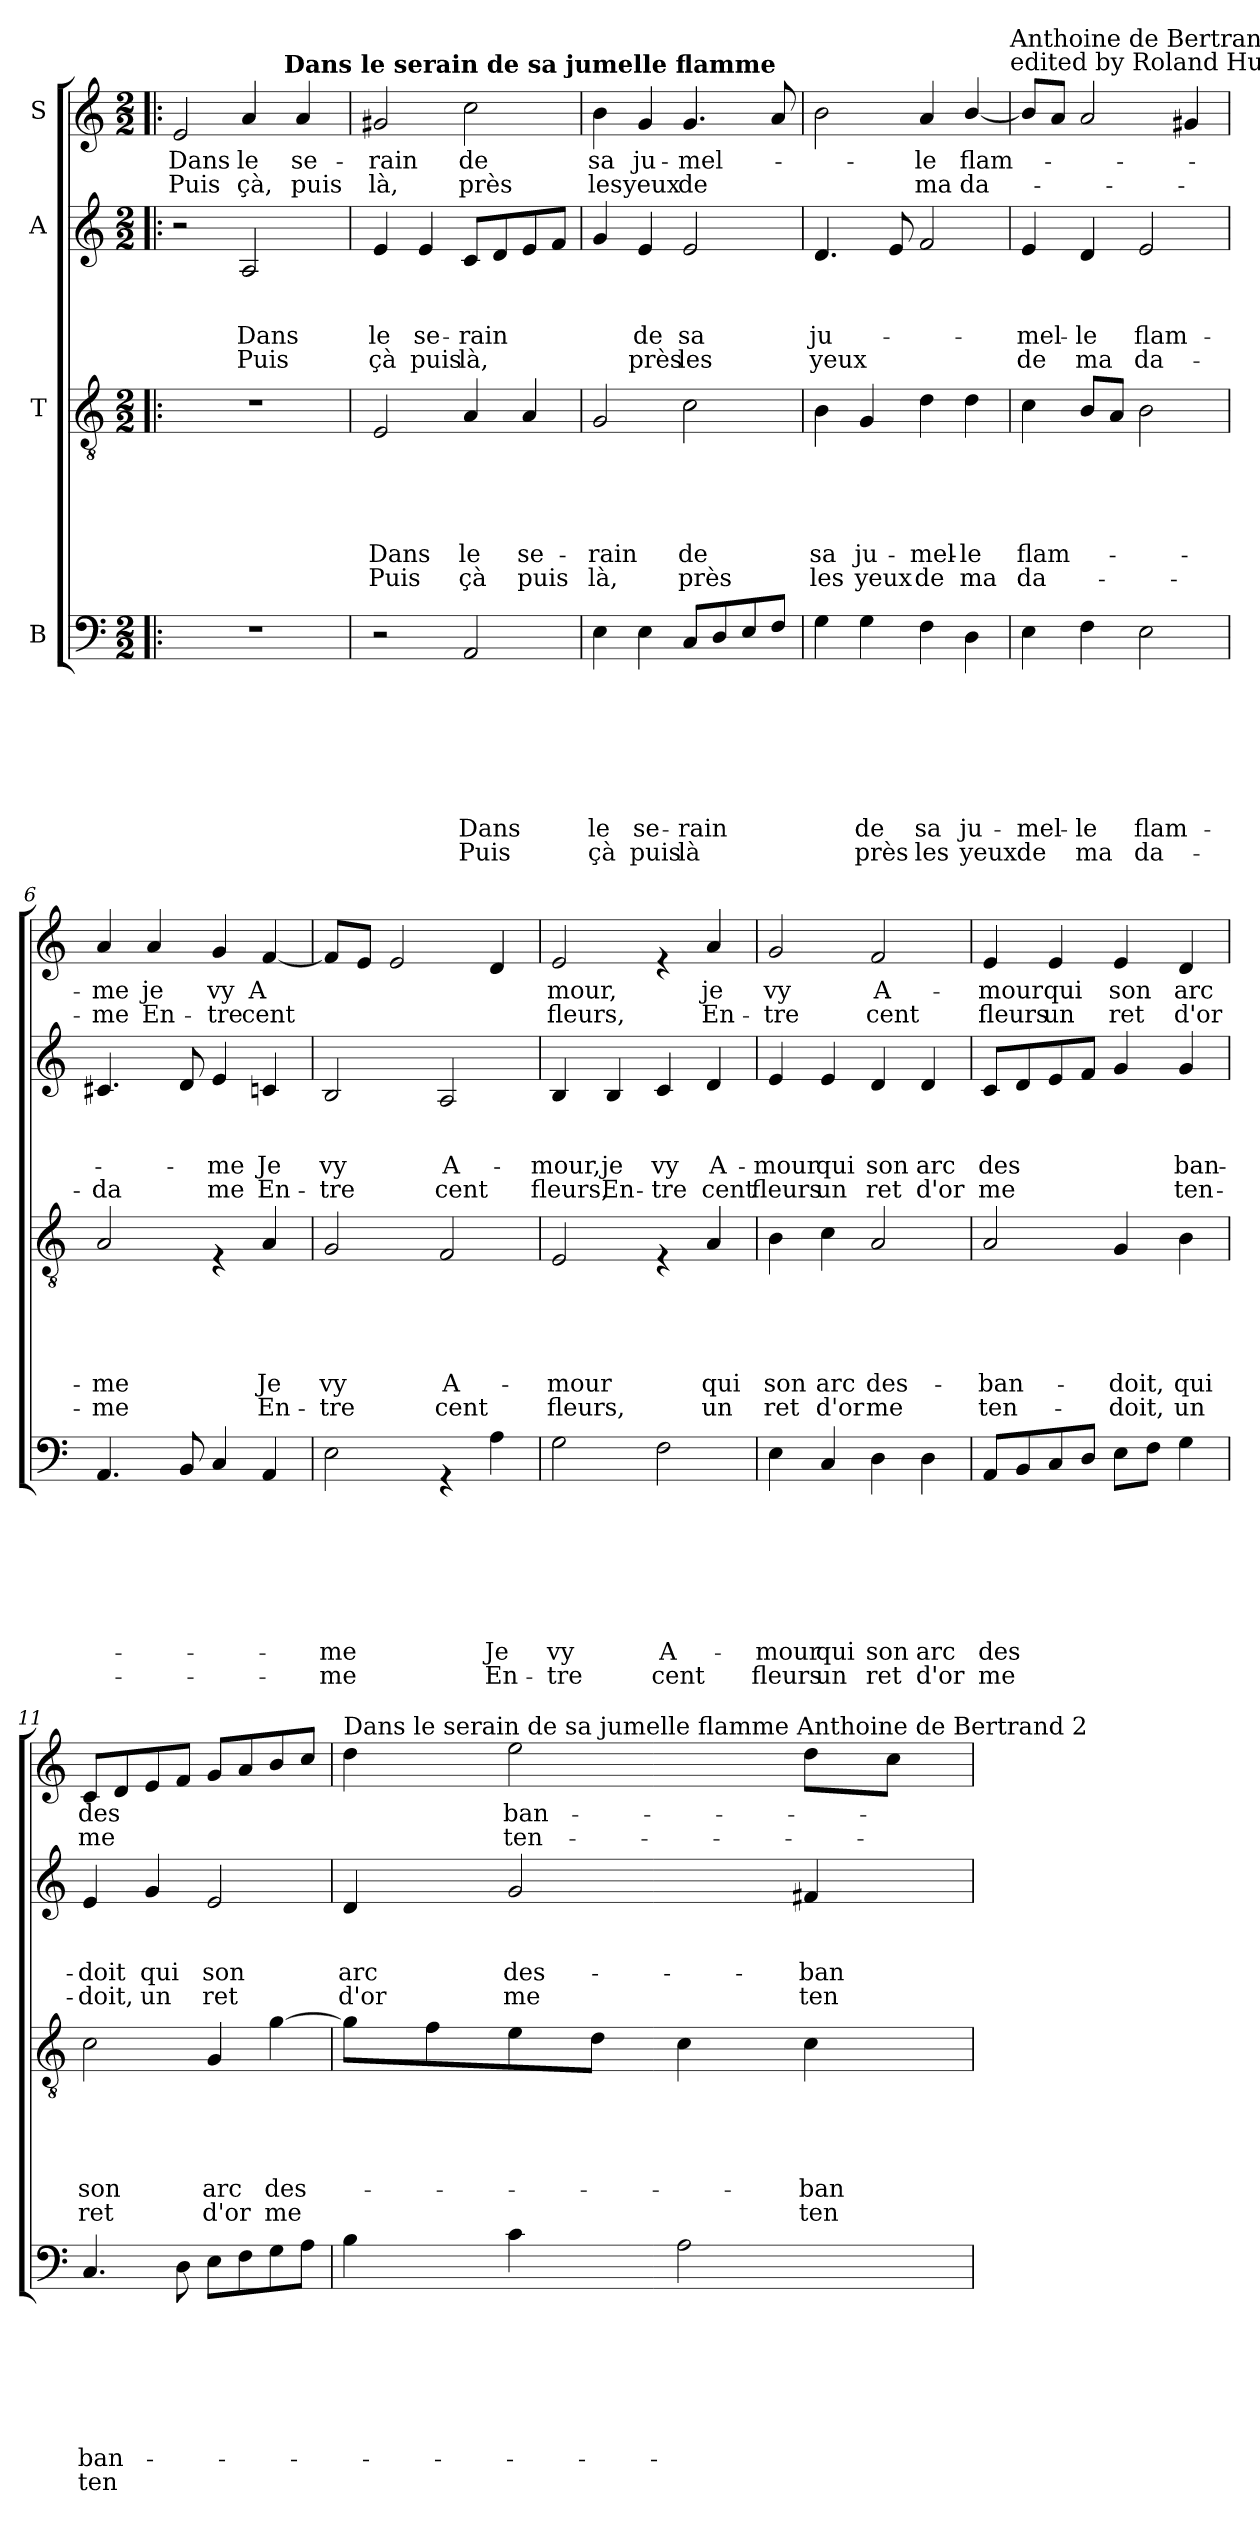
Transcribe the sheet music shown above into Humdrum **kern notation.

**kern	**text	**text	**text	**text	**text	**text	**text	**text	**kern	**text	**text	**text	**text	**text	**text	**kern	**text	**text	**text	**text	**kern	**text	**text
*part4	*part4	*part4	*part4	*part4	*part4	*part4	*part4	*part4	*part3	*part3	*part3	*part3	*part3	*part3	*part3	*part2	*part2	*part2	*part2	*part2	*part1	*part1	*part1
*staff4	*staff4	*staff4	*staff4	*staff4	*staff4	*staff4	*staff4	*staff4	*staff3	*staff3	*staff3	*staff3	*staff3	*staff3	*staff3	*staff2	*staff2	*staff2	*staff2	*staff2	*staff1	*staff1	*staff1
*I"B	*	*	*	*	*	*	*	*	*I"T	*	*	*	*	*	*	*I"A	*	*	*	*	*I"S	*	*
*clefF4	*	*	*	*	*	*	*	*	*clefGv2	*	*	*	*	*	*	*clefG2	*	*	*	*	*clefG2	*	*
*k[]	*	*	*	*	*	*	*	*	*k[]	*	*	*	*	*	*	*k[]	*	*	*	*	*k[]	*	*
*C:	*	*	*	*	*	*	*	*	*C:	*	*	*	*	*	*	*C:	*	*	*	*	*C:	*	*
*M2/2	*	*	*	*	*	*	*	*	*M2/2	*	*	*	*	*	*	*M2/2	*	*	*	*	*M2/2	*	*
=1!|:	=1!|:	=1!|:	=1!|:	=1!|:	=1!|:	=1!|:	=1!|:	=1!|:	=1!|:	=1!|:	=1!|:	=1!|:	=1!|:	=1!|:	=1!|:	=1!|:	=1!|:	=1!|:	=1!|:	=1!|:	=1!|:	=1!|:	=1!|:
!	!	!	!	!	!	!	!	!	!	!	!	!	!	!	!	!	!	!	!	!	!LO:TX:a:t=Pierre de Ronsard	!	!
!	!	!	!	!	!	!	!	!	!	!	!	!	!	!	!	!	!	!	!	!	!	!LO:LY:b	!LO:LY:b
*	*	*	*	*	*	*	*	*	*	*	*	*	*	*	*	*	*	*	*	*	*^	*	*
1r	.	.	.	.	.	.	.	.	1r	.	.	.	.	.	.	2r	.	.	.	.	2e/	2ryy	Dans	Puis
!	!	!	!	!	!	!	!	!	!	!	!	!	!	!	!	!	!	!	!LO:LY:b	!LO:LY:b	!	!	!LO:LY:b	!LO:LY:b
.	.	.	.	.	.	.	.	.	.	.	.	.	.	.	.	2A/	.	.	Dans	Puis	4a/	8..ryy	le	çà,
!	!	!	!	!	!	!	!	!	!	!	!	!	!	!	!	!	!	!	!	!	!	!LO:TX:a:B:t=Dans le serain de sa jumelle flamme	!	!
.	.	.	.	.	.	.	.	.	.	.	.	.	.	.	.	.	.	.	.	.	.	4ryy	.	.
!	!	!	!	!	!	!	!	!	!	!	!	!	!	!	!	!	!	!	!	!	!	!	!LO:LY:b	!LO:LY:b
.	.	.	.	.	.	.	.	.	.	.	.	.	.	.	.	.	.	.	.	.	4a/	.	se-	puis
.	.	.	.	.	.	.	.	.	.	.	.	.	.	.	.	.	.	.	.	.	.	32ryy	.	.
=2	=2	=2	=2	=2	=2	=2	=2	=2	=2	=2	=2	=2	=2	=2	=2	=2	=2	=2	=2	=2	=2	=2	=2	=2
!	!	!	!	!	!	!	!	!	!	!	!	!	!	!LO:LY:b	!LO:LY:b	!	!	!	!LO:LY:b	!LO:LY:b	!	!	!LO:LY:b	!LO:LY:b
*	*	*	*	*	*	*	*	*	*	*	*	*	*	*	*	*	*	*	*	*	*v	*v	*	*
2r	.	.	.	.	.	.	.	.	2E/	.	.	.	.	Dans	Puis	4e/	.	.	le	çà	2g#X/	-rain	là,
!	!	!	!	!	!	!	!	!	!	!	!	!	!	!	!	!	!	!	!LO:LY:b	!LO:LY:b	!	!	!
.	.	.	.	.	.	.	.	.	.	.	.	.	.	.	.	4e/	.	.	se-	puis	.	.	.
!	!	!	!	!	!	!	!LO:LY:b	!LO:LY:b	!	!	!	!	!	!LO:LY:b	!LO:LY:b	!	!	!	!LO:LY:b	!LO:LY:b	!	!LO:LY:b	!LO:LY:b
2AA/	.	.	.	.	.	.	Dans	Puis	4A/	.	.	.	.	le	çà	8c/L	.	.	-rain	là,	2cc\	de	près
.	.	.	.	.	.	.	.	.	.	.	.	.	.	.	.	8d/	.	.	.	.	.	.	.
!	!	!	!	!	!	!	!	!	!	!	!	!	!	!LO:LY:b	!LO:LY:b	!	!	!	!	!	!	!	!
.	.	.	.	.	.	.	.	.	4A/	.	.	.	.	se-	puis	8e/	.	.	.	.	.	.	.
.	.	.	.	.	.	.	.	.	.	.	.	.	.	.	.	8f/J	.	.	.	.	.	.	.
=3	=3	=3	=3	=3	=3	=3	=3	=3	=3	=3	=3	=3	=3	=3	=3	=3	=3	=3	=3	=3	=3	=3	=3
!	!	!	!	!	!	!	!LO:LY:b	!LO:LY:b	!	!	!	!	!	!LO:LY:b	!LO:LY:b	!	!	!	!	!	!	!LO:LY:b	!LO:LY:b
4E\	.	.	.	.	.	.	le	çà	2G/	.	.	.	.	-rain	là,	4g/	.	.	.	.	4b\	sa	les
!	!	!	!	!	!	!	!LO:LY:b	!LO:LY:b	!	!	!	!	!	!	!	!	!	!	!LO:LY:b	!LO:LY:b	!	!LO:LY:b	!LO:LY:b
4E\	.	.	.	.	.	.	se-	puis	.	.	.	.	.	.	.	4e/	.	.	de	près	4g/	ju-	yeux
!	!	!	!	!	!	!	!LO:LY:b	!LO:LY:b	!	!	!	!	!	!LO:LY:b	!LO:LY:b	!	!	!	!LO:LY:b	!LO:LY:b	!	!LO:LY:b	!LO:LY:b
8C/L	.	.	.	.	.	.	-rain	là	2c\	.	.	.	.	de	près	2e/	.	.	sa	les	4.g/	-mel-	de
8D/	.	.	.	.	.	.	.	.	.	.	.	.	.	.	.	.	.	.	.	.	.	.	.
8E/	.	.	.	.	.	.	.	.	.	.	.	.	.	.	.	.	.	.	.	.	.	.	.
8F/J	.	.	.	.	.	.	.	.	.	.	.	.	.	.	.	.	.	.	.	.	8a/	.	.
=4	=4	=4	=4	=4	=4	=4	=4	=4	=4	=4	=4	=4	=4	=4	=4	=4	=4	=4	=4	=4	=4	=4	=4
!	!	!	!	!	!	!	!	!	!	!	!	!	!	!LO:LY:b	!LO:LY:b	!	!	!	!LO:LY:b	!LO:LY:b	!	!	!
4G\	.	.	.	.	.	.	.	.	4B\	.	.	.	.	sa	les	4.d/	.	.	ju-	yeux	2b\	.	.
!	!	!	!	!	!	!	!LO:LY:b	!LO:LY:b	!	!	!	!	!	!LO:LY:b	!LO:LY:b	!	!	!	!	!	!	!	!
4G\	.	.	.	.	.	.	de	près	4G/	.	.	.	.	ju-	yeux	.	.	.	.	.	.	.	.
.	.	.	.	.	.	.	.	.	.	.	.	.	.	.	.	8e/	.	.	.	.	.	.	.
!	!	!	!	!	!	!	!LO:LY:b	!LO:LY:b	!	!	!	!	!	!LO:LY:b	!LO:LY:b	!	!	!	!	!	!	!LO:LY:b	!LO:LY:b
4F\	.	.	.	.	.	.	sa	les	4d\	.	.	.	.	-mel-	de	2f/	.	.	.	.	4a/	-le	ma
!	!	!	!	!	!	!	!LO:LY:b	!LO:LY:b	!	!	!	!	!	!LO:LY:b	!LO:LY:b	!	!	!	!	!	!	!LO:LY:b	!LO:LY:b
4D\	.	.	.	.	.	.	ju-	yeux	4d\	.	.	.	.	-le	ma	.	.	.	.	.	[<4b/	flam-	da-
!	!	!	!	!	!	!	!	!	!	!	!	!	!	!	!	!	!	!	!	!	!LO:TX:a:t=Anthoine de Bertrand\nedited by Roland Huc	!	!
=5	=5	=5	=5	=5	=5	=5	=5	=5	=5	=5	=5	=5	=5	=5	=5	=5	=5	=5	=5	=5	=5	=5	=5
!	!	!	!	!	!	!	!LO:LY:b	!LO:LY:b	!	!	!	!	!	!LO:LY:b	!LO:LY:b	!	!	!	!LO:LY:b	!LO:LY:b	!	!	!
4E\	.	.	.	.	.	.	-mel-	de	4c\	.	.	.	.	flam-	da-	4e/	.	.	-mel-	de	8b/L]	.	.
.	.	.	.	.	.	.	.	.	.	.	.	.	.	.	.	.	.	.	.	.	8a/J	.	.
!	!	!	!	!	!	!	!LO:LY:b	!LO:LY:b	!	!	!	!	!	!	!	!	!	!	!LO:LY:b	!LO:LY:b	!	!	!
4F\	.	.	.	.	.	.	-le	ma	8B/L	.	.	.	.	.	.	4d/	.	.	-le	ma	2a/	.	.
.	.	.	.	.	.	.	.	.	8A/J	.	.	.	.	.	.	.	.	.	.	.	.	.	.
!	!	!	!	!	!	!	!LO:LY:b	!LO:LY:b	!	!	!	!	!	!	!	!	!	!	!LO:LY:b	!LO:LY:b	!	!	!
2E\	.	.	.	.	.	.	flam-	da-	2B\	.	.	.	.	.	.	2e/	.	.	flam-	da-	.	.	.
.	.	.	.	.	.	.	.	.	.	.	.	.	.	.	.	.	.	.	.	.	4g#X/	.	.
!!LO:LB:g=z
=6	=6	=6	=6	=6	=6	=6	=6	=6	=6	=6	=6	=6	=6	=6	=6	=6	=6	=6	=6	=6	=6	=6	=6
!	!	!	!	!	!	!	!	!	!	!	!	!	!	!LO:LY:b	!LO:LY:b	!	!	!	!	!LO:LY:b	!	!LO:LY:b	!LO:LY:b
4.AA/	.	.	.	.	.	.	.	.	2A/	.	.	.	.	-me	-me	4.c#X/	.	.	.	-da	4a/	-me	-me
!	!	!	!	!	!	!	!	!	!	!	!	!	!	!	!	!	!	!	!	!	!	!LO:LY:b	!LO:LY:b
.	.	.	.	.	.	.	.	.	.	.	.	.	.	.	.	.	.	.	.	.	4a/	je	En-
8BB/	.	.	.	.	.	.	.	.	.	.	.	.	.	.	.	8d/	.	.	.	.	.	.	.
!	!	!	!	!	!	!	!	!	!	!	!	!	!	!	!	!	!	!	!LO:LY:b	!LO:LY:b	!	!LO:LY:b	!LO:LY:b
4C/	.	.	.	.	.	.	.	.	4rE	.	.	.	.	.	.	4e/	.	.	-me	me	4g/	vy	-tre
!	!	!	!	!	!	!	!	!	!	!	!	!	!	!LO:LY:b	!LO:LY:b	!	!	!	!LO:LY:b	!LO:LY:b	!	!LO:LY:b	!LO:LY:b
4AA/	.	.	.	.	.	.	.	.	4A/	.	.	.	.	Je	En-	4cn/	.	.	Je	En-	[<4f/	A	cent
=7	=7	=7	=7	=7	=7	=7	=7	=7	=7	=7	=7	=7	=7	=7	=7	=7	=7	=7	=7	=7	=7	=7	=7
!	!	!	!	!	!	!	!LO:LY:b	!LO:LY:b	!	!	!	!	!	!LO:LY:b	!LO:LY:b	!	!	!	!LO:LY:b	!LO:LY:b	!	!	!
2E\	.	.	.	.	.	.	-me	-me	2G/	.	.	.	.	vy	-tre	2B/	.	.	vy	-tre	8f/L]	.	.
.	.	.	.	.	.	.	.	.	.	.	.	.	.	.	.	.	.	.	.	.	8e/J	.	.
.	.	.	.	.	.	.	.	.	.	.	.	.	.	.	.	.	.	.	.	.	2e/	.	.
!	!	!	!	!	!	!	!	!	!	!	!	!	!	!LO:LY:b	!LO:LY:b	!	!	!	!LO:LY:b	!LO:LY:b	!	!	!
4rGG	.	.	.	.	.	.	.	.	2F/	.	.	.	.	A-	cent	2A/	.	.	A-	cent	.	.	.
!	!	!	!	!	!	!	!LO:LY:b	!LO:LY:b	!	!	!	!	!	!	!	!	!	!	!	!	!	!	!
4A\	.	.	.	.	.	.	Je	En-	.	.	.	.	.	.	.	.	.	.	.	.	4d/	.	.
=8	=8	=8	=8	=8	=8	=8	=8	=8	=8	=8	=8	=8	=8	=8	=8	=8	=8	=8	=8	=8	=8	=8	=8
!	!	!	!	!	!	!	!LO:LY:b	!LO:LY:b	!	!	!	!	!	!LO:LY:b	!LO:LY:b	!	!	!	!LO:LY:b	!LO:LY:b	!	!LO:LY:b	!LO:LY:b
2G\	.	.	.	.	.	.	vy	-tre	2E/	.	.	.	.	-mour	fleurs,	4B/	.	.	-mour,	fleurs,	2e/	mour,	fleurs,
!	!	!	!	!	!	!	!	!	!	!	!	!	!	!	!	!	!	!	!LO:LY:b	!LO:LY:b	!	!	!
.	.	.	.	.	.	.	.	.	.	.	.	.	.	.	.	4B/	.	.	je	En-	.	.	.
!	!	!	!	!	!	!	!LO:LY:b	!LO:LY:b	!	!	!	!	!	!	!	!	!	!	!LO:LY:b	!LO:LY:b	!	!	!
2F\	.	.	.	.	.	.	A-	cent	4rE	.	.	.	.	.	.	4c/	.	.	vy	-tre	4re	.	.
!	!	!	!	!	!	!	!	!	!	!	!	!	!	!LO:LY:b	!LO:LY:b	!	!	!	!LO:LY:b	!LO:LY:b	!	!LO:LY:b	!LO:LY:b
.	.	.	.	.	.	.	.	.	4A/	.	.	.	.	qui	un	4d/	.	.	A-	cent	4a/	je	En-
=9	=9	=9	=9	=9	=9	=9	=9	=9	=9	=9	=9	=9	=9	=9	=9	=9	=9	=9	=9	=9	=9	=9	=9
!	!	!	!	!	!	!	!LO:LY:b	!LO:LY:b	!	!	!	!	!	!LO:LY:b	!LO:LY:b	!	!	!	!LO:LY:b	!LO:LY:b	!	!LO:LY:b	!LO:LY:b
4E\	.	.	.	.	.	.	-mour	fleurs	4B\	.	.	.	.	son	ret	4e/	.	.	-mour	fleurs	2g/	vy	-tre
!	!	!	!	!	!	!	!LO:LY:b	!LO:LY:b	!	!	!	!	!	!LO:LY:b	!LO:LY:b	!	!	!	!LO:LY:b	!LO:LY:b	!	!	!
4C/	.	.	.	.	.	.	qui	un	4c\	.	.	.	.	arc	d'or	4e/	.	.	qui	un	.	.	.
!	!	!	!	!	!	!	!LO:LY:b	!LO:LY:b	!	!	!	!	!	!LO:LY:b	!LO:LY:b	!	!	!	!LO:LY:b	!LO:LY:b	!	!LO:LY:b	!LO:LY:b
4D\	.	.	.	.	.	.	son	ret	2A/	.	.	.	.	des-	me	4d/	.	.	son	ret	2f/	A-	cent
!	!	!	!	!	!	!	!LO:LY:b	!LO:LY:b	!	!	!	!	!	!	!	!	!	!	!LO:LY:b	!LO:LY:b	!	!	!
4D\	.	.	.	.	.	.	arc	d'or	.	.	.	.	.	.	.	4d/	.	.	arc	d'or	.	.	.
=10	=10	=10	=10	=10	=10	=10	=10	=10	=10	=10	=10	=10	=10	=10	=10	=10	=10	=10	=10	=10	=10	=10	=10
!	!	!	!	!	!	!	!LO:LY:b	!LO:LY:b	!	!	!	!	!	!LO:LY:b	!LO:LY:b	!	!	!	!LO:LY:b	!LO:LY:b	!	!LO:LY:b	!LO:LY:b
8AA/L	.	.	.	.	.	.	des	me	2A/	.	.	.	.	-ban-	ten-	8c/L	.	.	des	me	4e/	-mour	fleurs
8BB/	.	.	.	.	.	.	.	.	.	.	.	.	.	.	.	8d/	.	.	.	.	.	.	.
!	!	!	!	!	!	!	!	!	!	!	!	!	!	!	!	!	!	!	!	!	!	!LO:LY:b	!LO:LY:b
8C/	.	.	.	.	.	.	.	.	.	.	.	.	.	.	.	8e/	.	.	.	.	4e/	qui	un
8D/J	.	.	.	.	.	.	.	.	.	.	.	.	.	.	.	8f/J	.	.	.	.	.	.	.
!	!	!	!	!	!	!	!	!	!	!	!	!	!	!LO:LY:b	!LO:LY:b	!	!	!	!	!	!	!LO:LY:b	!LO:LY:b
8E\L	.	.	.	.	.	.	.	.	4G/	.	.	.	.	-doit,	-doit,	4g/	.	.	.	.	4e/	son	ret
8F\J	.	.	.	.	.	.	.	.	.	.	.	.	.	.	.	.	.	.	.	.	.	.	.
!	!	!	!	!	!	!	!	!	!	!	!	!	!	!LO:LY:b	!LO:LY:b	!	!	!	!LO:LY:b	!LO:LY:b	!	!LO:LY:b	!LO:LY:b
4G\	.	.	.	.	.	.	.	.	4B\	.	.	.	.	qui	un	4g/	.	.	ban-	ten-	4d/	arc	d'or
!!LO:PB:g=z
=11	=11	=11	=11	=11	=11	=11	=11	=11	=11	=11	=11	=11	=11	=11	=11	=11	=11	=11	=11	=11	=11	=11	=11
!	!	!	!	!	!	!	!LO:LY:b	!LO:LY:b	!	!	!	!	!	!LO:LY:b	!LO:LY:b	!	!	!	!LO:LY:b	!LO:LY:b	!	!LO:LY:b	!LO:LY:b
4.C/	.	.	.	.	.	.	ban-	ten	2c\	.	.	.	.	son	ret	4e/	.	.	-doit	-doit,	8c/L	des	me
.	.	.	.	.	.	.	.	.	.	.	.	.	.	.	.	.	.	.	.	.	8d/	.	.
!	!	!	!	!	!	!	!	!	!	!	!	!	!	!	!	!	!	!	!LO:LY:b	!LO:LY:b	!	!	!
.	.	.	.	.	.	.	.	.	.	.	.	.	.	.	.	4g/	.	.	qui	un	8e/	.	.
8D\	.	.	.	.	.	.	.	.	.	.	.	.	.	.	.	.	.	.	.	.	8f/J	.	.
!	!	!	!	!	!	!	!	!	!	!	!	!	!	!LO:LY:b	!LO:LY:b	!	!	!	!LO:LY:b	!LO:LY:b	!	!	!
8E\L	.	.	.	.	.	.	.	.	4G/	.	.	.	.	arc	d'or	2e/	.	.	son	ret	8g/L	.	.
8F\	.	.	.	.	.	.	.	.	.	.	.	.	.	.	.	.	.	.	.	.	8a/	.	.
!	!	!	!	!	!	!	!	!	!	!	!	!	!	!LO:LY:b	!LO:LY:b	!	!	!	!	!	!	!	!
8G\	.	.	.	.	.	.	.	.	[>4g\	.	.	.	.	des-	me	.	.	.	.	.	8b/	.	.
8A\J	.	.	.	.	.	.	.	.	.	.	.	.	.	.	.	.	.	.	.	.	8cc/J	.	.
=12	=12	=12	=12	=12	=12	=12	=12	=12	=12	=12	=12	=12	=12	=12	=12	=12	=12	=12	=12	=12	=12	=12	=12
!	!	!	!	!	!	!	!	!	!	!	!	!	!	!	!	!	!	!	!	!	!LO:TX:a:t=Dans le serain de sa jumelle flamme   Anthoine de Bertrand     2	!	!
!	!	!	!	!	!	!	!	!	!	!	!	!	!	!	!	!	!	!	!LO:LY:b	!LO:LY:b	!	!	!
4B\	.	.	.	.	.	.	.	.	8g\L]	.	.	.	.	.	.	4d/	.	.	arc	d'or	4dd\	.	.
.	.	.	.	.	.	.	.	.	8f\	.	.	.	.	.	.	.	.	.	.	.	.	.	.
!	!	!	!	!	!	!	!	!	!	!	!	!	!	!	!	!	!	!	!LO:LY:b	!LO:LY:b	!	!LO:LY:b	!LO:LY:b
4c\	.	.	.	.	.	.	.	.	8e\	.	.	.	.	.	.	2g/	.	.	des-	me	2ee\	ban-	ten-
.	.	.	.	.	.	.	.	.	8d\J	.	.	.	.	.	.	.	.	.	.	.	.	.	.
2A\	.	.	.	.	.	.	.	.	4c\	.	.	.	.	.	.	.	.	.	.	.	.	.	.
!	!	!	!	!	!	!	!	!	!	!	!	!	!	!LO:LY:b	!LO:LY:b	!	!	!	!LO:LY:b	!LO:LY:b	!	!	!
.	.	.	.	.	.	.	.	.	4c\	.	.	.	.	-ban-	ten-	4f#X/	.	.	-ban-	ten-	8dd\L	.	.
.	.	.	.	.	.	.	.	.	.	.	.	.	.	.	.	.	.	.	.	.	8cc\J	.	.
=	=	=	=	=	=	=	=	=	=	=	=	=	=	=	=	=	=	=	=	=	=	=	=
*-	*-	*-	*-	*-	*-	*-	*-	*-	*-	*-	*-	*-	*-	*-	*-	*-	*-	*-	*-	*-	*-	*-	*-
